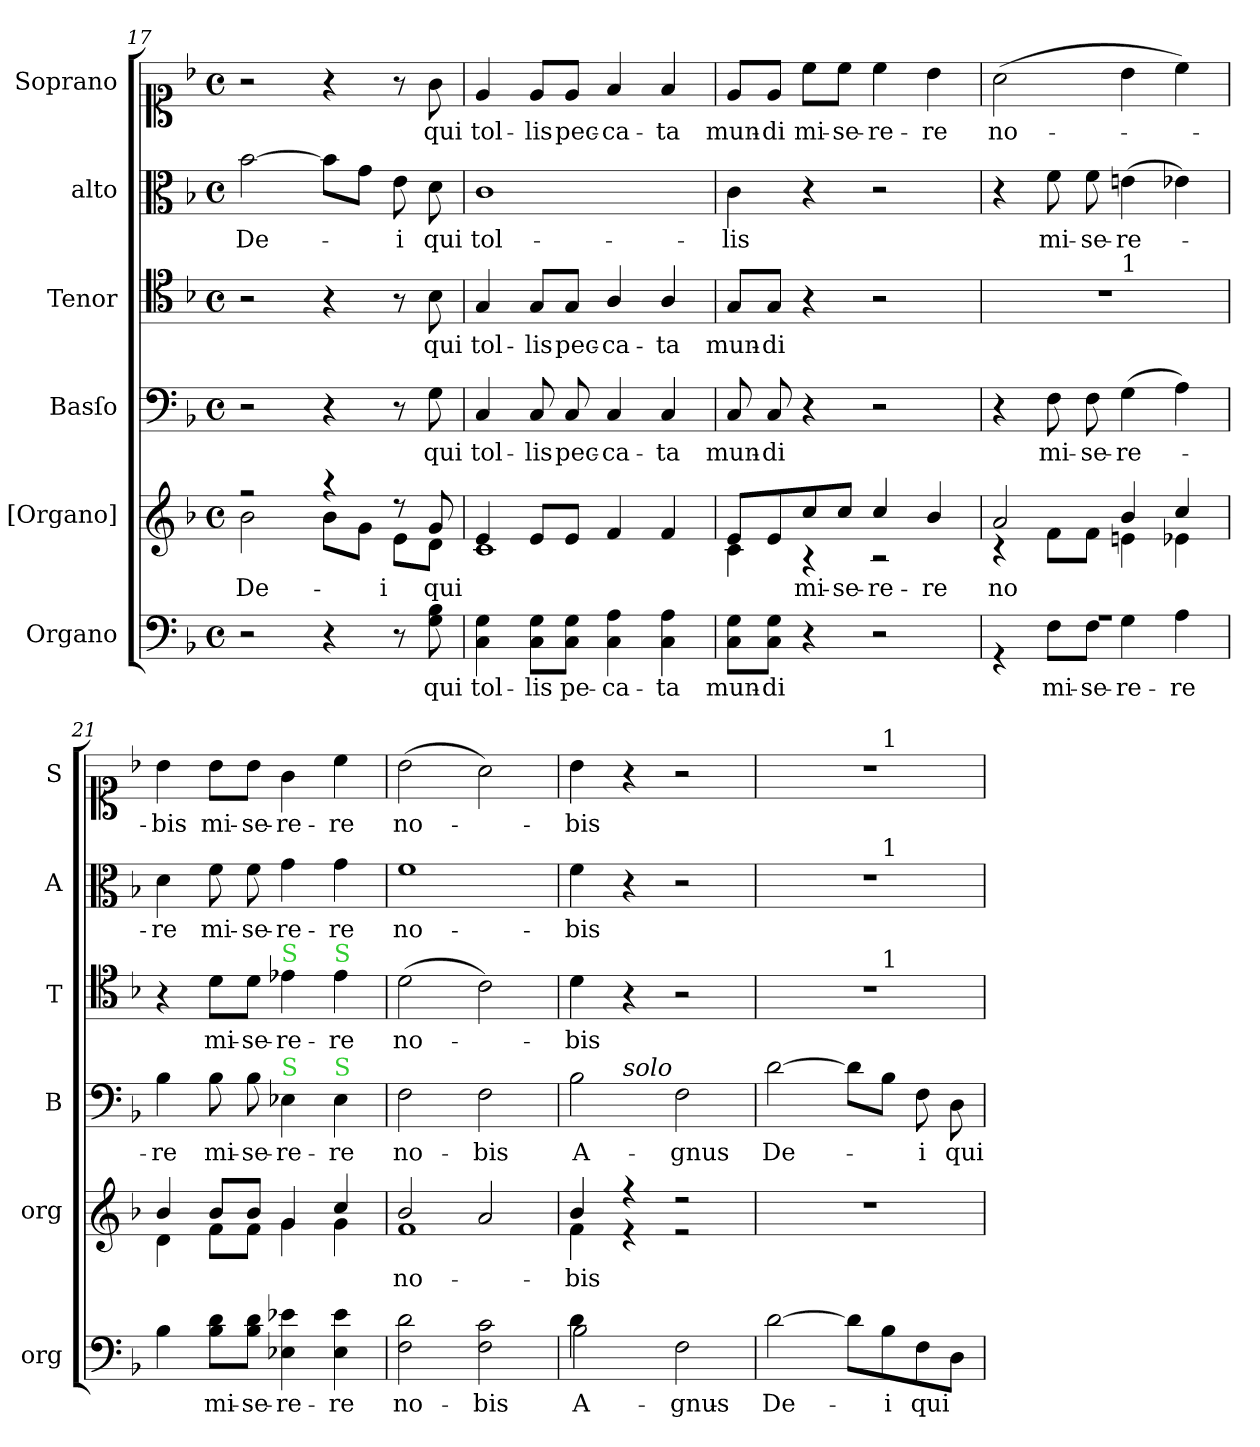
**kern	**text	**kern	**text	**kern	**text	**kern	**text	**kern	**text	**kern	**text
*part6	*part6	*part5	*part5	*part4	*part4	*part3	*part3	*part2	*part2	*part1	*part1
*staff6	*staff6	*staff5	*staff5	*staff4	*staff4	*staff3	*staff3	*staff2	*staff2	*staff1	*staff1
*I"Organo	*	*I"[Organo]	*	*I"Basſo	*	*I"Tenor	*	*I"alto	*	*I"Soprano	*
*I'org	*	*I'org	*	*I'B	*	*I'T	*	*I'A	*	*I'S	*
*clefF4	*	*clefG2	*	*clefF4	*	*clefC4	*	*clefC3	*	*clefC1	*
*k[b-]	*	*k[b-]	*	*k[b-]	*	*k[b-]	*	*k[b-]	*	*k[b-]	*
*F:	*	*F:	*	*F:	*	*F:	*	*F:	*	*F:	*
*M4/4	*	*M4/4	*	*M4/4	*	*M4/4	*	*M4/4	*	*M4/4	*
*met(c)	*	*met(c)	*	*met(c)	*	*met(c)	*	*met(c)	*	*met(c)	*
=17	=17	=17	=17	=17	=17	=17	=17	=17	=17	=17	=17
*	*	*^	*	*	*	*	*	*	*	*	*
2r	.	2r	2b-\	De-	2r	.	2r	.	[2b-\	De-	2r	.
4r	.	4r	8b-\L	.	4r	.	4r	.	8b-\L]	.	4r	.
.	.	.	8g\J	.	.	.	.	.	8g\J	.	.	.
8r	.	8r	8e\L	-i	8r	.	8r	.	8e\	-i	8r	.
8G\ 8B-\	qui	8g/	8d\J	qui	8G\	qui	8B-\	qui	8d\	qui	8g\	qui
=18	=18	=18	=18	=18	=18	=18	=18	=18	=18	=18	=18	=18
4C\ 4G\	tol-	4e/	1c	.	4C/	tol-	4G/	tol-	1c\	tol-	4e/	tol-
8C\ 8G\L	-lis	8e/L	.	.	8C/	-lis	8G/L	-lis	.	.	8e/L	-lis
8C\ 8G\J	pe-	8e/J	.	.	8C/	pec-	8G/J	pec-	.	.	8e/J	pec-
4C\ 4A\	-ca-	4f/	.	.	4C/	-ca-	4A/	-ca-	.	.	4f/	-ca-
4C\ 4A\	-ta	4f/	.	.	4C/	-ta	4A/	-ta	.	.	4f/	-ta
=19	=19	=19	=19	=19	=19	=19	=19	=19	=19	=19	=19	=19
8C\ 8G\L	mun-	8e/L	4c\	.	8C/	mun-	8G/L	mun-	4c	-lis	8e/L	mun-
8C\ 8G\J	-di	8e/	.	.	8C/	-di	8G/J	-di	.	.	8e/J	-di
4r	.	8cc/	4r	mi-	4r	.	4r	.	4r	.	8cc\L	mi-
.	.	8cc/J	.	-se-	.	.	.	.	.	.	8cc\J	-se-
2r	.	4cc/	2r	-re-	2r	.	2r	.	2r	.	4cc\	-re-
.	.	4b-/	.	-re	.	.	.	.	.	.	4b-\	-re
=20	=20	=20	=20	=20	=20	=20	=20	=20	=20	=20	=20	=20
*^	*	*	*	*	*	*	*^	*	*	*	*	*
1rA	4r	.	2a/	4r	no	4r	.	1r	2ryy	.	4r	.	(>2a\	no-
.	8F\L	mi-	.	8f\L	.	8F\	mi-	.	.	.	8f\	mi-	.	.
.	8F\J	-se-	.	8f\J	.	8F\	-se-	.	.	.	8f\	-se-	.	.
!	!	!	!	!	!	!	!	!	!LO:TX:a:t=1	!	!	!	!	!
.	4G\	-re-	4b-/	4en\	.	(>4G\	-re-	.	2ryy	.	(>4en\	-re-	4b-\	.
.	4A\	-re	4cc/	4e-X\	.	4A\)	.	.	.	.	4e-X\)	.	4cc\)	.
*v	*v	*	*	*	*	*	*	*v	*v	*	*	*	*	*
=21	=21	=21	=21	=21	=21	=21	=21	=21	=21	=21	=21	=21
4B-\	.	4b-/	4d\	.	4B-\	-re	4r	.	4d\	-re	4b-\	-bis
8B-\ 8d\L	mi-	8b-/L	8f\L	.	8B-\	mi-	8d\L	mi-	8f\	mi-	8b-\L	mi-
8B-\ 8d\J	-se-	8b-/J	8f\J	.	8B-\	-se-	8d\J	-se-	8f\	-se-	8b-\J	-se-
!	!	!	!	!	!	!	!LO:TX:a:color=limegreen:t=S	!	!	!	!	!
!	!	!	!	!	!LO:TX:a:color=limegreen:t=S	!	!	!	!	!	!	!
4E-X\ 4e-X\	-re-	4g/	4g\	.	4E-X	-re-	4e-X	-re-	4g\	-re-	4g\	-re-
!	!	!	!	!	!	!	!LO:TX:a:color=limegreen:t=S	!	!	!	!	!
!	!	!	!	!	!LO:TX:a:color=limegreen:t=S	!	!	!	!	!	!	!
4E-\ 4e-\	-re	4cc/	4g\	.	4E-	-re	4e-	-re	4g\	-re	4cc\	-re
=22	=22	=22	=22	=22	=22	=22	=22	=22	=22	=22	=22	=22
2F\ 2d\	no-	2b-/	1f	no-	2F\	no-	(>2d\	no-	1f	no-	(>2b-\	no-
2F\ 2c\	-bis	2a/	.	.	2F\	-bis	2c\)	.	.	.	2a\)	.
=23	=23	=23	=23	=23	=23	=23	=23	=23	=23	=23	=23	=23
*^	*	*	*	*	*^	*	*	*	*	*	*	*
4d\	2B-\	A-	4b-/	4f\	-bis	2B-\	4ryy	A-	4d\	-bis	4f\	-bis	4b-\	-bis
!	!	!	!	!	!	!	!LO:TX:a:i:t=solo	!	!	!	!	!	!	!
4ryy	.	.	4r	4r	.	.	2.ryy	.	4r	.	4r	.	4r	.
2ryy	2F\	-gnus	2r	2r	.	2F\	.	-gnus	2r	.	2r	.	2r	.
*v	*v	*	*	*	*	*v	*v	*	*	*	*	*	*	*
*	*	*v	*v	*	*	*	*	*	*	*	*	*
=24	=24	=24	=24	=24	=24	=24	=24	=24	=24	=24	=24
*	*	*	*	*	*	*^	*	*^	*	*^	*
[2d\	De-	1r	.	[2d\	De-	1r	2ryy	.	1r	2ryy	.	1r	2ryy	.
8d\L]	.	.	.	8d\L]	.	.	8ryy	.	.	8ryy	.	.	8ryy	.
!	!	!	!	!	!	!	!	!	!	!	!	!	!LO:TX:a:t=1	!
!	!	!	!	!	!	!	!	!	!	!LO:TX:a:t=1	!	!	!	!
!	!	!	!	!	!	!	!LO:TX:a:t=1	!	!	!	!	!	!	!
8B-\	-i	.	.	8B-\J	.	.	4.ryy	.	.	4.ryy	.	.	4.ryy	.
8F\	qui	.	.	8F\	-i	.	.	.	.	.	.	.	.	.
8D\J	.	.	.	8D\	qui	.	.	.	.	.	.	.	.	.
*	*	*	*	*	*	*v	*v	*	*	*	*	*v	*v	*
*	*	*	*	*	*	*	*	*v	*v	*	*	*
=	=	=	=	=	=	=	=	=	=	=	=
*-	*-	*-	*-	*-	*-	*-	*-	*-	*-	*-	*-
